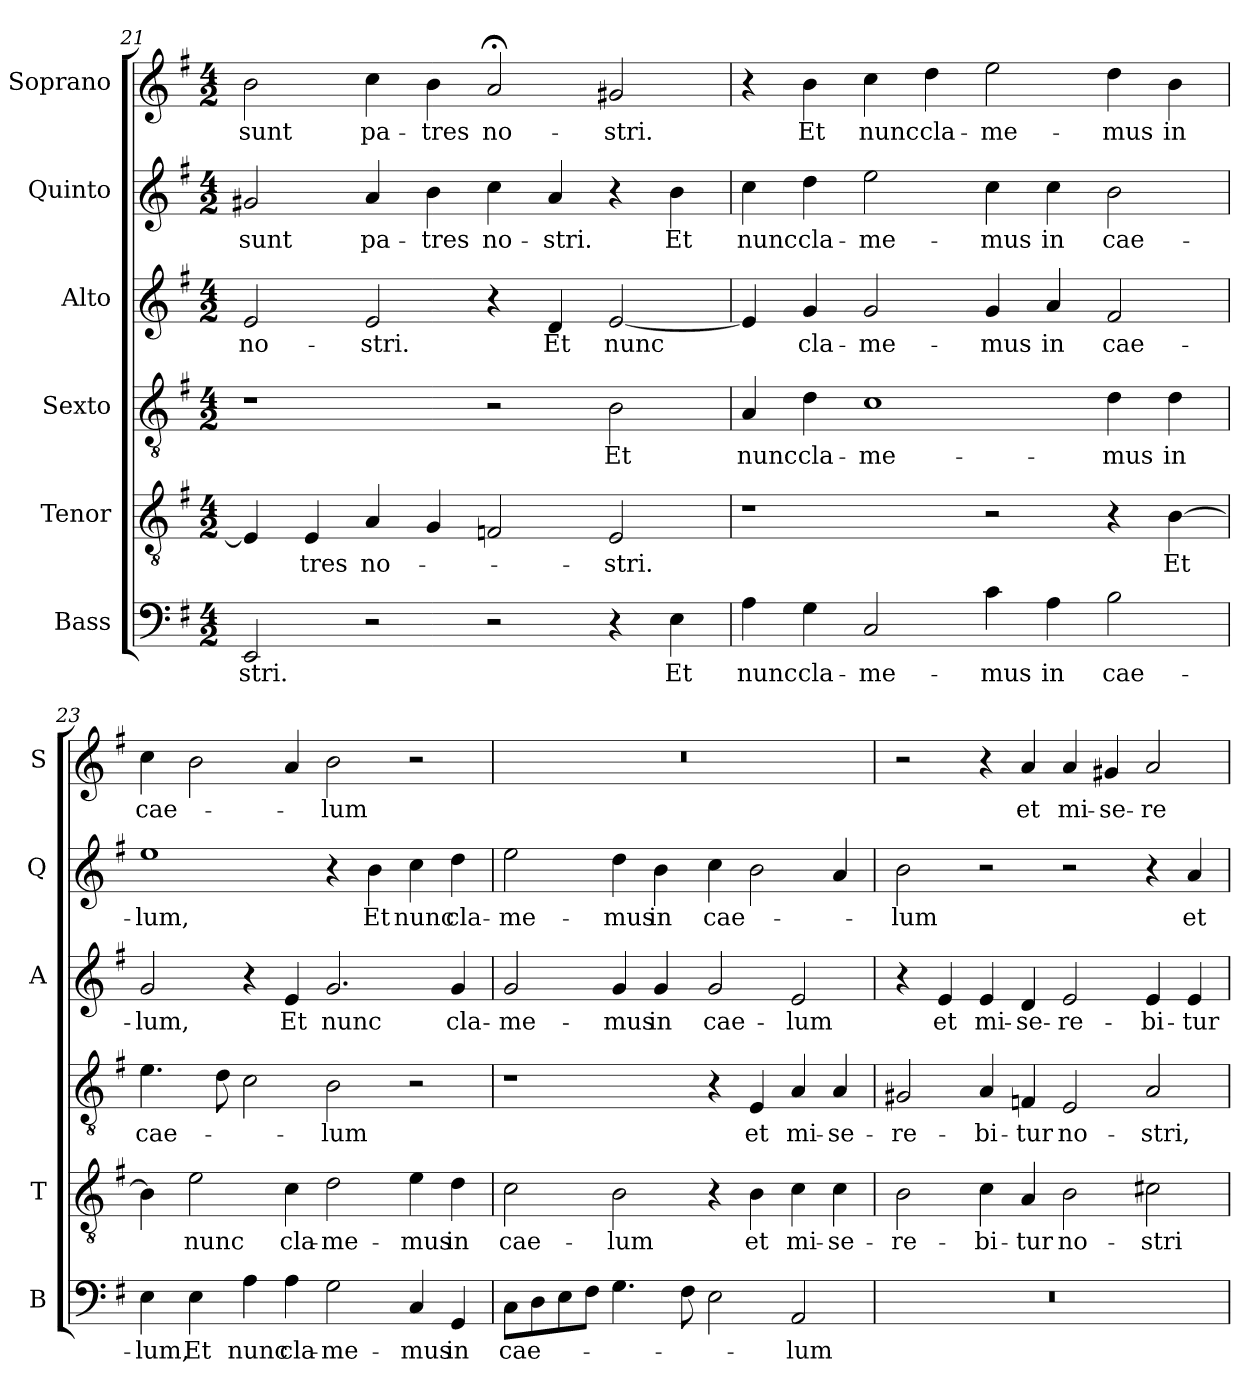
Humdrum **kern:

**kern	**text	**kern	**text	**kern	**text	**kern	**text	**kern	**text	**kern	**text
*part6	*part6	*part5	*part5	*part4	*part4	*part3	*part3	*part2	*part2	*part1	*part1
*staff6	*staff6	*staff5	*staff5	*staff4	*staff4	*staff3	*staff3	*staff2	*staff2	*staff1	*staff1
*I"Bass	*	*I"Tenor	*	*I"Sexto	*	*I"Alto	*	*I"Quinto	*	*I"Soprano	*
*I'B	*	*I'T	*	*	*	*I'A	*	*I'Q	*	*I'S	*
*clefF4	*	*clefGv2	*	*clefGv2	*	*clefG2	*	*clefG2	*	*clefG2	*
*k[f#]	*	*k[f#]	*	*k[f#]	*	*k[f#]	*	*k[f#]	*	*k[f#]	*
*G:	*	*G:	*	*G:	*	*G:	*	*G:	*	*G:	*
*M4/2	*	*M4/2	*	*M4/2	*	*M4/2	*	*M4/2	*	*M4/2	*
=21	=21	=21	=21	=21	=21	=21	=21	=21	=21	=21	=21
!	!LO:LY:b	!	!	!	!	!	!LO:LY:b	!	!LO:LY:b	!	!LO:LY:b
2EE/	-stri.	4E/]	.	1r	.	2e/	no-	2g#X/	sunt	2b\	sunt
!	!	!	!LO:LY:b	!	!	!	!	!	!	!	!
.	.	4E/	-tres	.	.	.	.	.	.	.	.
!	!	!	!LO:LY:b	!	!	!	!LO:LY:b	!	!LO:LY:b	!	!LO:LY:b
2r	.	4A/	no-	.	.	2e/	-stri.	4a/	pa-	4cc\	pa-
!	!	!	!	!	!	!	!	!	!LO:LY:b	!	!LO:LY:b
.	.	4G/	.	.	.	.	.	4b\	-tres	4b\	-tres
!	!	!	!	!	!	!	!	!	!LO:LY:b	!	!LO:LY:b
2r	.	2Fn/	.	2r	.	4r	.	4cc\	no-	2a;</	no-
!	!	!	!	!	!	!	!LO:LY:b	!	!LO:LY:b	!	!
.	.	.	.	.	.	4d/	Et	4a/	-stri.	.	.
!	!	!	!LO:LY:b	!	!LO:LY:b	!	!LO:LY:b	!	!	!	!LO:LY:b
4r	.	2E/	-stri.	2B\	Et	[2e/	nunc	4r	.	2g#X/	-stri.
!	!LO:LY:b	!	!	!	!	!	!	!	!LO:LY:b	!	!
4E\	Et	.	.	.	.	.	.	4b\	Et	.	.
!!LO:PB:g=z
=22	=22	=22	=22	=22	=22	=22	=22	=22	=22	=22	=22
!	!LO:LY:b	!	!	!	!LO:LY:b	!	!	!	!LO:LY:b	!	!
4A\	nunc	1r	.	4A/	nunc	4e/]	.	4cc\	nunc	4r	.
!	!LO:LY:b	!	!	!	!LO:LY:b	!	!LO:LY:b	!	!LO:LY:b	!	!LO:LY:b
4G\	cla-	.	.	4d\	cla-	4g/	cla-	4dd\	cla-	4b\	Et
!	!LO:LY:b	!	!	!	!LO:LY:b	!	!LO:LY:b	!	!LO:LY:b	!	!LO:LY:b
2C/	-me-	.	.	1c	-me-	2g/	-me-	2ee\	-me-	4cc\	nunc
!	!	!	!	!	!	!	!	!	!	!	!LO:LY:b
.	.	.	.	.	.	.	.	.	.	4dd\	cla-
!	!LO:LY:b	!	!	!	!	!	!LO:LY:b	!	!LO:LY:b	!	!LO:LY:b
4c\	-mus	2r	.	.	.	4g/	-mus	4cc\	-mus	2ee\	-me-
!	!LO:LY:b	!	!	!	!	!	!LO:LY:b	!	!LO:LY:b	!	!
4A\	in	.	.	.	.	4a/	in	4cc\	in	.	.
!	!LO:LY:b	!	!	!	!LO:LY:b	!	!LO:LY:b	!	!LO:LY:b	!	!LO:LY:b
2B\	cae-	4r	.	4d\	-mus	2f#/	cae-	2b\	cae-	4dd\	-mus
!	!	!	!LO:LY:b	!	!LO:LY:b	!	!	!	!	!	!LO:LY:b
.	.	[4B\	Et	4d\	in	.	.	.	.	4b\	in
=23	=23	=23	=23	=23	=23	=23	=23	=23	=23	=23	=23
!	!LO:LY:b	!	!	!	!LO:LY:b	!	!LO:LY:b	!	!LO:LY:b	!	!LO:LY:b
4E\	-lum,	4B\]	.	4.e\	cae-	2g/	-lum,	1ee	-lum,	4cc\	cae-
!	!LO:LY:b	!	!LO:LY:b	!	!	!	!	!	!	!	!
4E\	Et	2e\	nunc	.	.	.	.	.	.	2b\	.
.	.	.	.	8d\	.	.	.	.	.	.	.
!	!LO:LY:b	!	!	!	!	!	!	!	!	!	!
4A\	nunc	.	.	2c\	.	4r	.	.	.	.	.
!	!LO:LY:b	!	!LO:LY:b	!	!	!	!LO:LY:b	!	!	!	!
4A\	cla-	4c\	cla-	.	.	4e/	Et	.	.	4a/	.
!	!LO:LY:b	!	!LO:LY:b	!	!LO:LY:b	!	!LO:LY:b	!	!	!	!LO:LY:b
2G\	-me-	2d\	-me-	2B\	-lum	2.g/	nunc	4r	.	2b\	-lum
!	!	!	!	!	!	!	!	!	!LO:LY:b	!	!
.	.	.	.	.	.	.	.	4b\	Et	.	.
!	!LO:LY:b	!	!LO:LY:b	!	!	!	!	!	!LO:LY:b	!	!
4C/	-mus	4e\	-mus	2r	.	.	.	4cc\	nunc	2r	.
!	!LO:LY:b	!	!LO:LY:b	!	!	!	!LO:LY:b	!	!LO:LY:b	!	!
4GG/	in	4d\	in	.	.	4g/	cla-	4dd\	cla-	.	.
=24	=24	=24	=24	=24	=24	=24	=24	=24	=24	=24	=24
!	!LO:LY:b	!	!LO:LY:b	!	!	!	!LO:LY:b	!	!LO:LY:b	!	!
8C\L	cae-	2c\	cae-	1r	.	2g/	-me-	2ee\	-me-	0r	.
8D\	.	.	.	.	.	.	.	.	.	.	.
8E\	.	.	.	.	.	.	.	.	.	.	.
8F#\J	.	.	.	.	.	.	.	.	.	.	.
!	!	!	!LO:LY:b	!	!	!	!LO:LY:b	!	!LO:LY:b	!	!
4.G\	.	2B\	-lum	.	.	4g/	-mus	4dd\	-mus	.	.
!	!	!	!	!	!	!	!LO:LY:b	!	!LO:LY:b	!	!
.	.	.	.	.	.	4g/	in	4b\	in	.	.
8F#\	.	.	.	.	.	.	.	.	.	.	.
!	!	!	!	!	!	!	!LO:LY:b	!	!LO:LY:b	!	!
2E\	.	4r	.	4r	.	2g/	cae-	4cc\	cae-	.	.
!	!	!	!LO:LY:b	!	!LO:LY:b	!	!	!	!	!	!
.	.	4B\	et	4E/	et	.	.	2b\	.	.	.
!	!LO:LY:b	!	!LO:LY:b	!	!LO:LY:b	!	!LO:LY:b	!	!	!	!
2AA/	-lum	4c\	mi-	4A/	mi-	2e/	-lum	.	.	.	.
!	!	!	!LO:LY:b	!	!LO:LY:b	!	!	!	!	!	!
.	.	4c\	-se-	4A/	-se-	.	.	4a/	.	.	.
!!LO:LB:g=z
=25	=25	=25	=25	=25	=25	=25	=25	=25	=25	=25	=25
!	!	!	!LO:LY:b	!	!LO:LY:b	!	!	!	!LO:LY:b	!	!
0r	.	2B\	-re-	2G#X/	-re-	4r	.	2b\	-lum	2r	.
!	!	!	!	!	!	!	!LO:LY:b	!	!	!	!
.	.	.	.	.	.	4e/	et	.	.	.	.
!	!	!	!LO:LY:b	!	!LO:LY:b	!	!LO:LY:b	!	!	!	!
.	.	4c\	-bi-	4A/	-bi-	4e/	mi-	2r	.	4r	.
!	!	!	!LO:LY:b	!	!LO:LY:b	!	!LO:LY:b	!	!	!	!LO:LY:b
.	.	4A/	-tur	4Fn/	-tur	4d/	-se-	.	.	4a/	et
!	!	!	!LO:LY:b	!	!LO:LY:b	!	!LO:LY:b	!	!	!	!LO:LY:b
.	.	2B\	no-	2E/	no-	2e/	-re-	2r	.	4a/	mi-
!	!	!	!	!	!	!	!	!	!	!	!LO:LY:b
.	.	.	.	.	.	.	.	.	.	4g#X/	-se-
!	!	!	!LO:LY:b	!	!LO:LY:b	!	!LO:LY:b	!	!	!	!LO:LY:b
.	.	2c#X\	-stri	2A/	-stri,	4e/	-bi-	4r	.	2a/	-re-
!	!	!	!	!	!	!	!LO:LY:b	!	!LO:LY:b	!	!
.	.	.	.	.	.	4e/	-tur	4a/	et	.	.
=	=	=	=	=	=	=	=	=	=	=	=
*-	*-	*-	*-	*-	*-	*-	*-	*-	*-	*-	*-
